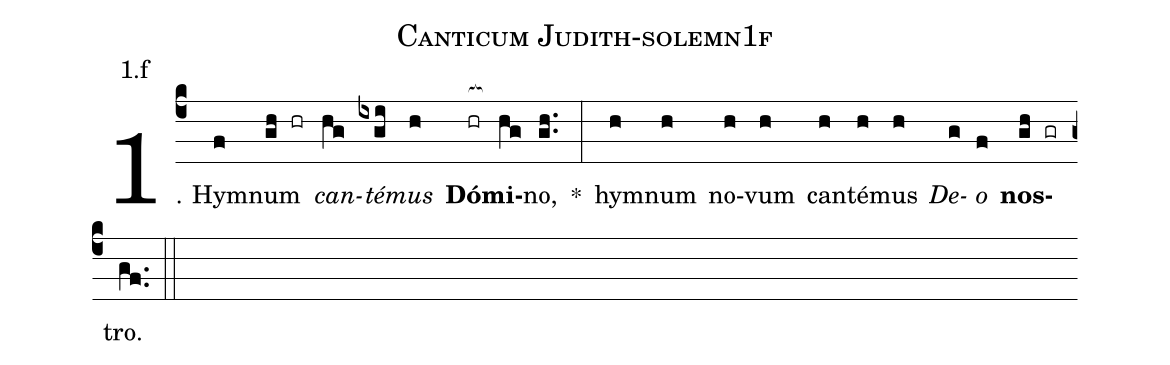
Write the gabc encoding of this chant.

name: Canticum Judith-solemn1f;
annotation: 1.f;
%%
(c4)1. Hym(f)num(gh hr) <i>can</i>(hg)<i>té</i>(ixgi)<i>mus</i>(h) <b>Dó</b>(hr[ocb:1{])<b>mi</b>(hg[ocb:0}])no,(gh..) *(:) hym(h)num(h) no(h)vum(h) can(h)té(h)mus(h) <i>De</i>(g)<i>o</i>(f) <b>nos</b>(gh gr)tro.(gf..) (::)
